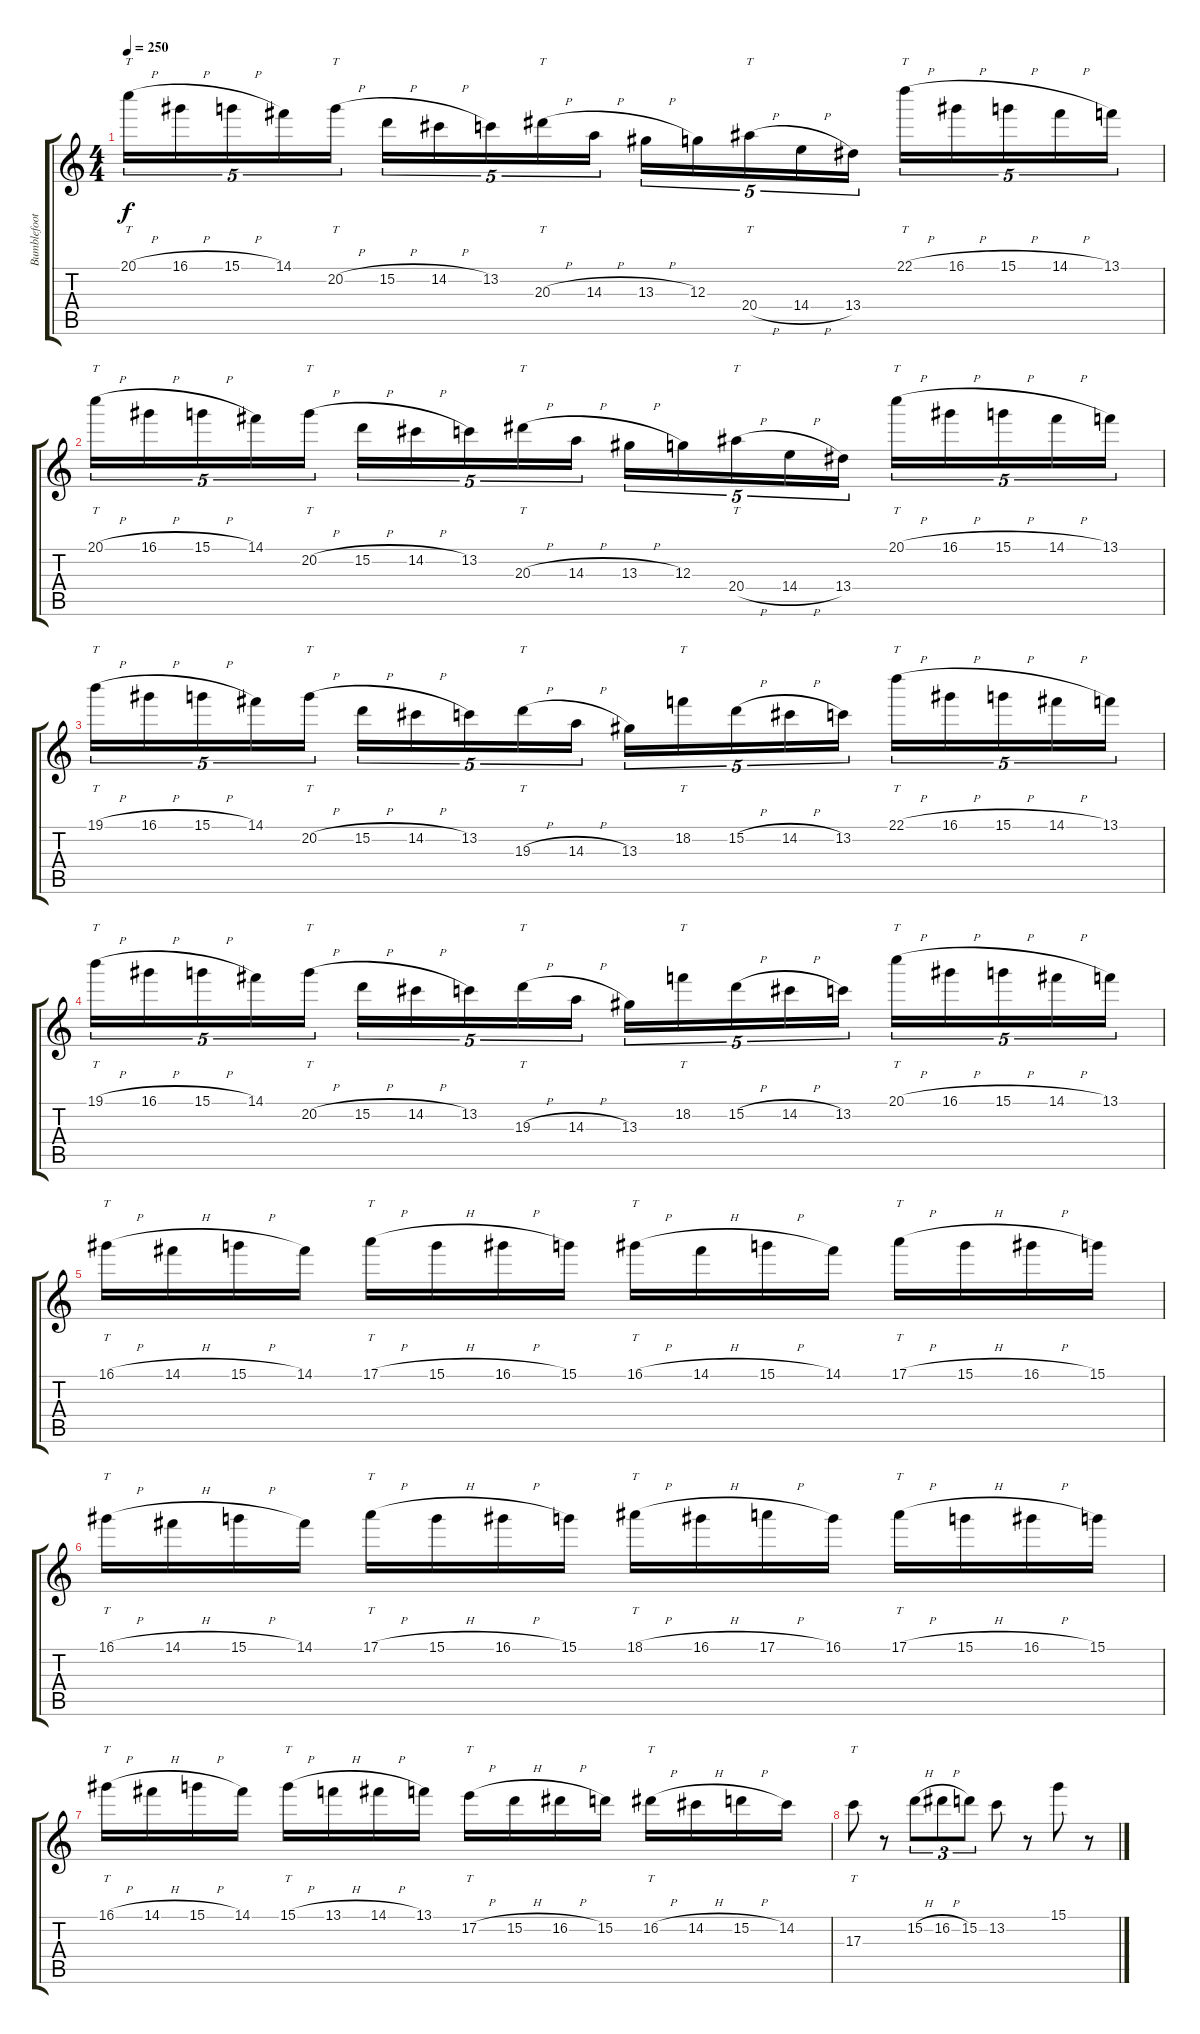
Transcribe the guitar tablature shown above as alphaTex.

\track ("Bumblefoot" "Bumblefoot") {instrument distortionguitar}
\staff {score tabs}
\tuning (E4 B3 G3 D3 A2 E2) {hide}
\ts (4 4)
\tempo 250
\clef g2
\ks c
20.1{h}.16{tt tu (5 4) dy f} 16.1{h}.16{tu (5 4)} 15.1{h}.16{tu (5 4)} 14.1.16{tu (5 4)} 20.2{h}.16{tt tu (5 4)} 15.2{h}.16{tu (5 4)} 14.2{h}.16{tu (5 4)} 13.2.16{tu (5 4)} 20.3{h}.16{tt tu (5 4)} 14.3{h}.16{tu (5 4)} 13.3{h}.16{tu (5 4)} 12.3.16{tu (5 4)} 20.4{h}.16{tt tu (5 4)} 14.4{h}.16{tu (5 4)} 13.4.16{tu (5 4)} 22.1{h}.16{tt tu (5 4)} 16.1{h}.16{tu (5 4)} 15.1{h}.16{tu (5 4)} 14.1{h}.16{tu (5 4)} 13.1.16{tu (5 4)} |
20.1{h}.16{tt tu (5 4)} 16.1{h}.16{tu (5 4)} 15.1{h}.16{tu (5 4)} 14.1.16{tu (5 4)} 20.2{h}.16{tt tu (5 4)} 15.2{h}.16{tu (5 4)} 14.2{h}.16{tu (5 4)} 13.2.16{tu (5 4)} 20.3{h}.16{tt tu (5 4)} 14.3{h}.16{tu (5 4)} 13.3{h}.16{tu (5 4)} 12.3.16{tu (5 4)} 20.4{h}.16{tt tu (5 4)} 14.4{h}.16{tu (5 4)} 13.4.16{tu (5 4)} 20.1{h}.16{tt tu (5 4)} 16.1{h}.16{tu (5 4)} 15.1{h}.16{tu (5 4)} 14.1{h}.16{tu (5 4)} 13.1.16{tu (5 4)} |
19.1{h}.16{tt tu (5 4)} 16.1{h}.16{tu (5 4)} 15.1{h}.16{tu (5 4)} 14.1.16{tu (5 4)} 20.2{h}.16{tt tu (5 4)} 15.2{h}.16{tu (5 4)} 14.2{h}.16{tu (5 4)} 13.2.16{tu (5 4)} 19.3{h}.16{tt tu (5 4)} 14.3{h}.16{tu (5 4)} 13.3.16{tu (5 4)} 18.2.16{tt tu (5 4)} 15.2{h}.16{tu (5 4)} 14.2{h}.16{tu (5 4)} 13.2.16{tu (5 4)} 22.1{h}.16{tt tu (5 4)} 16.1{h}.16{tu (5 4)} 15.1{h}.16{tu (5 4)} 14.1{h}.16{tu (5 4)} 13.1.16{tu (5 4)} |
19.1{h}.16{tt tu (5 4)} 16.1{h}.16{tu (5 4)} 15.1{h}.16{tu (5 4)} 14.1.16{tu (5 4)} 20.2{h}.16{tt tu (5 4)} 15.2{h}.16{tu (5 4)} 14.2{h}.16{tu (5 4)} 13.2.16{tu (5 4)} 19.3{h}.16{tt tu (5 4)} 14.3{h}.16{tu (5 4)} 13.3.16{tu (5 4)} 18.2.16{tt tu (5 4)} 15.2{h}.16{tu (5 4)} 14.2{h}.16{tu (5 4)} 13.2.16{tu (5 4)} 20.1{h}.16{tt tu (5 4)} 16.1{h}.16{tu (5 4)} 15.1{h}.16{tu (5 4)} 14.1{h}.16{tu (5 4)} 13.1.16{tu (5 4)} |
16.1{h}.16{tt} 14.1{h}.16 15.1{h}.16 14.1.16 17.1{h}.16{tt} 15.1{h}.16 16.1{h}.16 15.1.16 16.1{h}.16{tt} 14.1{h}.16 15.1{h}.16 14.1.16 17.1{h}.16{tt} 15.1{h}.16 16.1{h}.16 15.1.16 |
16.1{h}.16{tt} 14.1{h}.16 15.1{h}.16 14.1.16 17.1{h}.16{tt} 15.1{h}.16 16.1{h}.16 15.1.16 18.1{h}.16{tt} 16.1{h}.16 17.1{h}.16 16.1.16 17.1{h}.16{tt} 15.1{h}.16 16.1{h}.16 15.1.16 |
16.1{h}.16{tt} 14.1{h}.16 15.1{h}.16 14.1.16 15.1{h}.16{tt} 13.1{h}.16 14.1{h}.16 13.1.16 17.2{h}.16{tt} 15.2{h}.16 16.2{h}.16 15.2.16 16.2{h}.16{tt} 14.2{h}.16 15.2{h}.16 14.2.16 |
17.3.8{tt} r.8 15.2{h}.8{tu (3 2)} 16.2{h}.8{tu (3 2)} 15.2.8{tu (3 2)} 13.2.8 r.8 15.1.8 r.8
